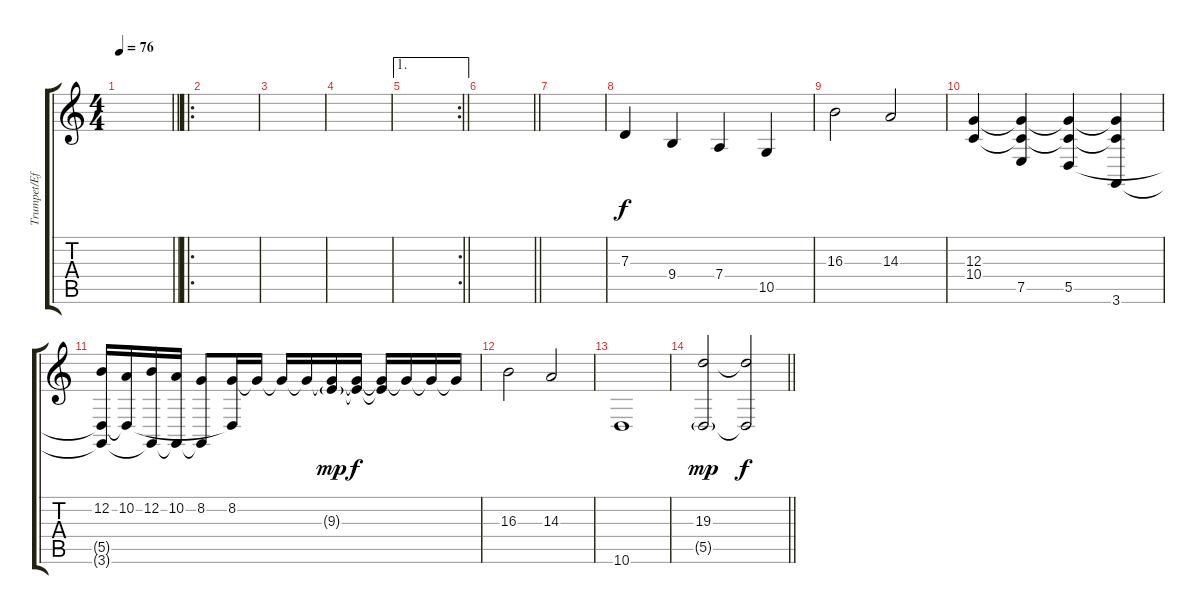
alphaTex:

\track ("Trumpet/Effect" "Trumpet/Ef") {instrument tuba}
\staff {score tabs}
\tuning (E4 B3 G3 D3 A2 E2) {hide}
\ts (4 4)
\tempo 76
\clef g2
\barLineRight lightlight
\ks c
|
\ro
|
|
|
\ae 1
\rc 2
\barLineRight lightlight
|
\barLineRight lightlight
|
|
7.3.4{volume 16} 9.4.4 7.4.4 10.5.4 |
16.3.2 14.3.2 |
(12.3 10.4).4 (12.3{t} 10.4{t} 7.5).4 (12.3{t} 10.4{t} 5.5).4 (12.3{t} 10.4{t} 3.6).4 |
(12.2 5.5{t} 3.6{t}).16 (10.2 5.5{t}).16 (12.2 3.6{t}).16 (10.2 3.6{t}).16 (8.2 3.6{t}).8 (8.2 5.5{t}).16 8.2{t}.16 8.2{t}.16 8.2{t}.16 (8.2{t} 9.3{g}).16{dy mp} (8.2{t} 9.3{t}).16{dy f} (8.2{t} 9.3{t}).16 8.2{t}.16 8.2{t}.16 8.2{t}.16 |
16.3.2 14.3.2 |
10.6.1 |
\barLineRight lightlight
(19.3 5.5{g}).2{dy mp} (19.3{t} 5.5{t}).2{dy f}
